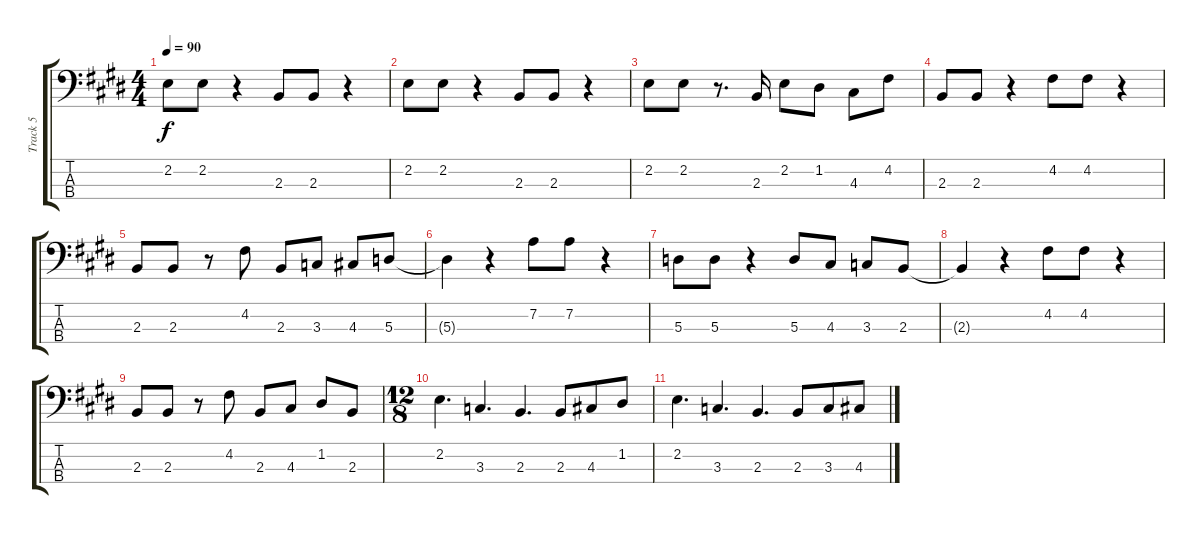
\track ("Track 5" "Track 5") {instrument electricbassfinger}
\staff {score tabs}
\tuning (G2 D2 A1 E1) {hide}
\ts (4 4)
\tempo 90
\clef f4
\ks e
2.2.8{dy f} 2.2.8 r.4 2.3.8 2.3.8 r.4 |
2.2.8 2.2.8 r.4 2.3.8 2.3.8 r.4 |
2.2.8 2.2.8 r.8{d} 2.3.16 2.2.8 1.2.8 4.3.8 4.2.8 |
2.3.8 2.3.8 r.4 4.2.8 4.2.8 r.4 |
2.3.8 2.3.8 r.8 4.2.8 2.3.8 3.3.8 4.3.8 5.3.8 |
5.3{t}.4 r.4 7.2.8 7.2.8 r.4 |
5.3.8 5.3.8 r.4 5.3.8 4.3.8 3.3.8 2.3.8 |
2.3{t}.4 r.4 4.2.8 4.2.8 r.4 |
2.3.8 2.3.8 r.8 4.2.8 2.3.8 4.3.8 1.2.8 2.3.8 |
\ts (12 8)
2.2.4{d} 3.3.4{d} 2.3.4{d} 2.3.8 4.3.8 1.2.8 |
2.2.4{d} 3.3.4{d} 2.3.4{d} 2.3.8 3.3.8 4.3.8
